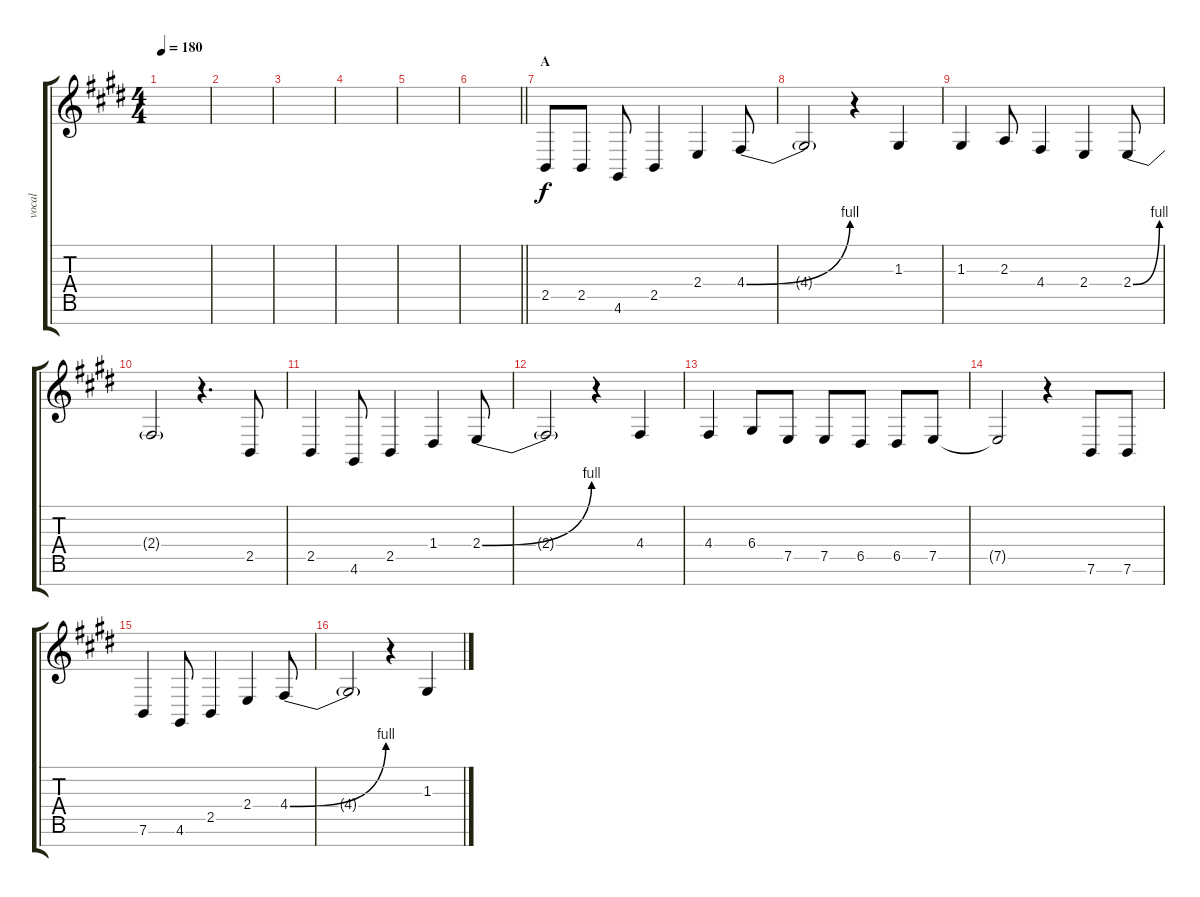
\track ("vocal" "vocal") {instrument lead6voice}
\staff {score tabs}
\tuning (E4 B3 G3 D3 A2 E2 B1) {hide}
\ts (4 4)
\tempo 180
\clef g2
\ks e
|
|
|
|
|
\barLineRight lightlight
|
\section ("" "A")
2.5.8 2.5.8 4.6.8 2.5.4 2.4.4 4.4{be (bend 0 0 60 4)}.8 |
4.4{t}.2 r.4 1.3.4 |
1.3.4 2.3.8 4.4.4 2.4.4 2.4{be (bend 0 0 60 4)}.8 |
2.4{t}.2 r.4{d} 2.5.8 |
2.5.4 4.6.8 2.5.4 1.4.4 2.4{be (bend 0 0 60 4)}.8 |
2.4{t}.2 r.4 4.4.4 |
4.4.4 6.4.8 7.5.8 7.5.8 6.5.8 6.5.8 7.5.8 |
7.5{t}.2 r.4 7.6.8 7.6.8 |
7.6.4 4.6.8 2.5.4 2.4.4 4.4{be (bend 0 0 60 4)}.8 |
4.4{t}.2 r.4 1.3.4
